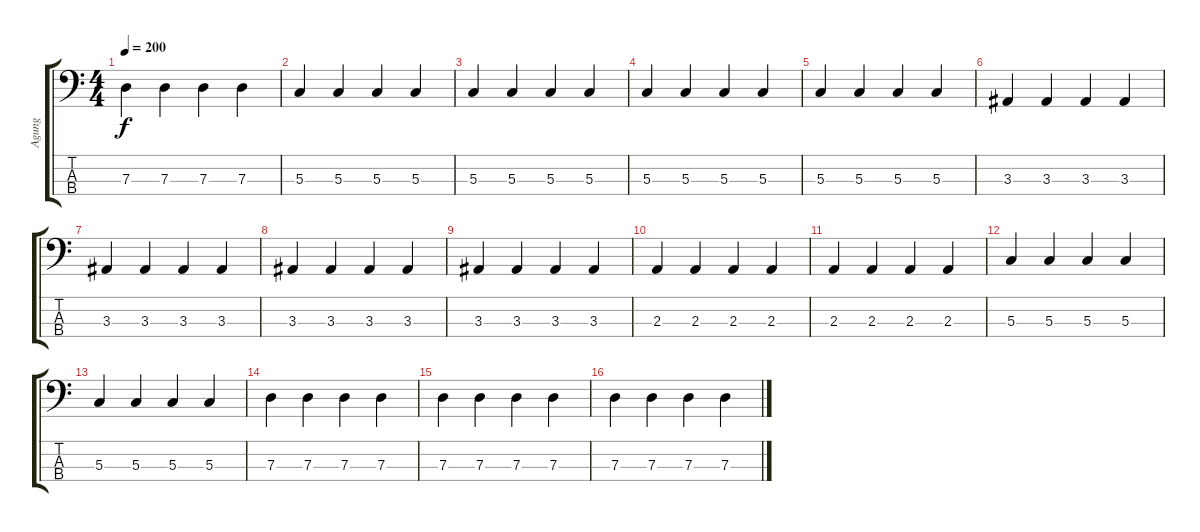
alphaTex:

\track ("Agung" "Agung") {instrument electricbassfinger}
\staff {score tabs}
\tuning (F2 C2 G1 D1) {hide}
\ts (4 4)
\tempo 200
\clef f4
\ks c
7.3.4{dy f} 7.3.4 7.3.4 7.3.4 |
5.3.4 5.3.4 5.3.4 5.3.4 |
5.3.4 5.3.4 5.3.4 5.3.4 |
5.3.4 5.3.4 5.3.4 5.3.4 |
5.3.4 5.3.4 5.3.4 5.3.4 |
3.3.4 3.3.4 3.3.4 3.3.4 |
3.3.4 3.3.4 3.3.4 3.3.4 |
3.3.4 3.3.4 3.3.4 3.3.4 |
3.3.4 3.3.4 3.3.4 3.3.4 |
2.3.4 2.3.4 2.3.4 2.3.4 |
2.3.4 2.3.4 2.3.4 2.3.4 |
5.3.4 5.3.4 5.3.4 5.3.4 |
5.3.4 5.3.4 5.3.4 5.3.4 |
7.3.4 7.3.4 7.3.4 7.3.4 |
7.3.4 7.3.4 7.3.4 7.3.4 |
7.3.4 7.3.4 7.3.4 7.3.4
